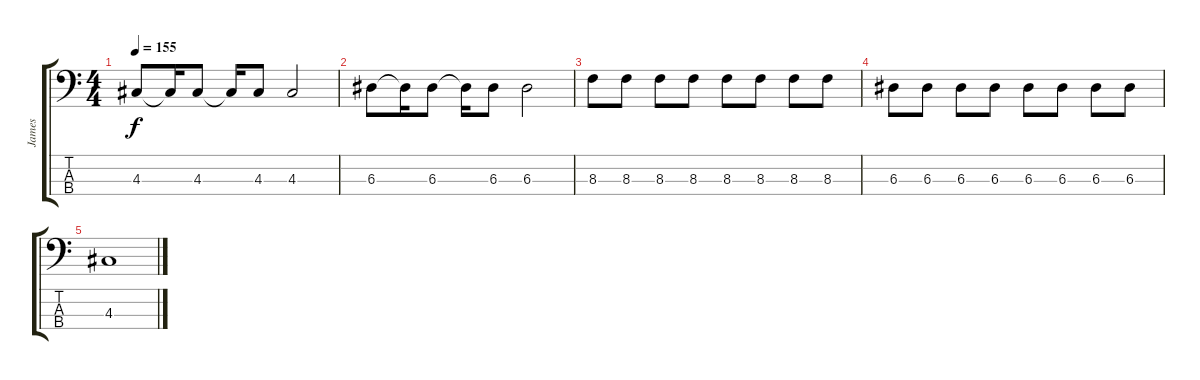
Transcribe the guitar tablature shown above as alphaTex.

\track ("James" "James") {instrument electricbassfinger}
\staff {score tabs}
\tuning (G2 D2 A1 E1) {hide}
\ts (4 4)
\tempo 155
\clef f4
\ks c
4.3.8{dy f} 4.3{t}.16 4.3.8 4.3{t}.16 4.3.8 4.3.2 |
6.3.8 6.3{t}.16 6.3.8 6.3{t}.16 6.3.8 6.3.2 |
8.3.8 8.3.8 8.3.8 8.3.8 8.3.8 8.3.8 8.3.8 8.3.8 |
6.3.8 6.3.8 6.3.8 6.3.8 6.3.8 6.3.8 6.3.8 6.3.8 |
4.3.1
